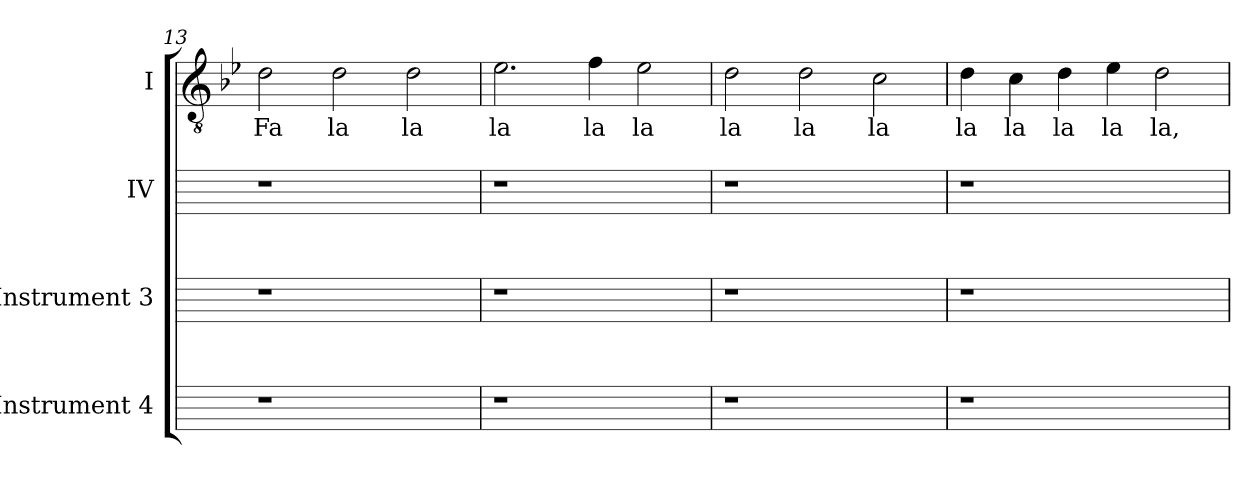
**kern	**kern	**kern	**kern	**text
*part4	*part3	*part2	*part1	*part1
*staff4	*staff3	*staff2	*staff1	*staff1
*I"Instrument 4	*I"Instrument 3	*I"IV	*I"I	*
!!LO:LB:g=z
*	*	*	*clefGv2	*
*	*	*	*k[b-e-]	*
*	*	*	*B-:	*
=13	=13	=13	=13	=13
!	!	!	!	!LO:LY:b:cj
1r	1r	1r	2d\	Fa
!	!	!	!	!LO:LY:b:cj
.	.	.	2d\	la
!	!	!	!	!LO:LY:b:cj
2ryy	2ryy	2ryy	2d\	la
=14	=14	=14	=14	=14
!	!	!	!	!LO:LY:b:cj
1r	1r	1r	2.e-\	la
!	!	!	!	!LO:LY:b:cj
.	.	.	4f\	la
!	!	!	!	!LO:LY:b:cj
2ryy	2ryy	2ryy	2e-\	la
=15	=15	=15	=15	=15
!	!	!	!	!LO:LY:b:cj
1r	1r	1r	2d\	la
!	!	!	!	!LO:LY:b:cj
.	.	.	2d\	la
!	!	!	!	!LO:LY:b:cj
2ryy	2ryy	2ryy	2c\	la
=16	=16	=16	=16	=16
!	!	!	!	!LO:LY:b:cj
1r	1r	1r	4d\	la
!	!	!	!	!LO:LY:b:cj
.	.	.	4c\	la
!	!	!	!	!LO:LY:b:cj
.	.	.	4d\	la
!	!	!	!	!LO:LY:b:cj
.	.	.	4e-\	la
!	!	!	!	!LO:LY:b:cj
2ryy	2ryy	2ryy	2d\	la,
=	=	=	=	=
*-	*-	*-	*-	*-
